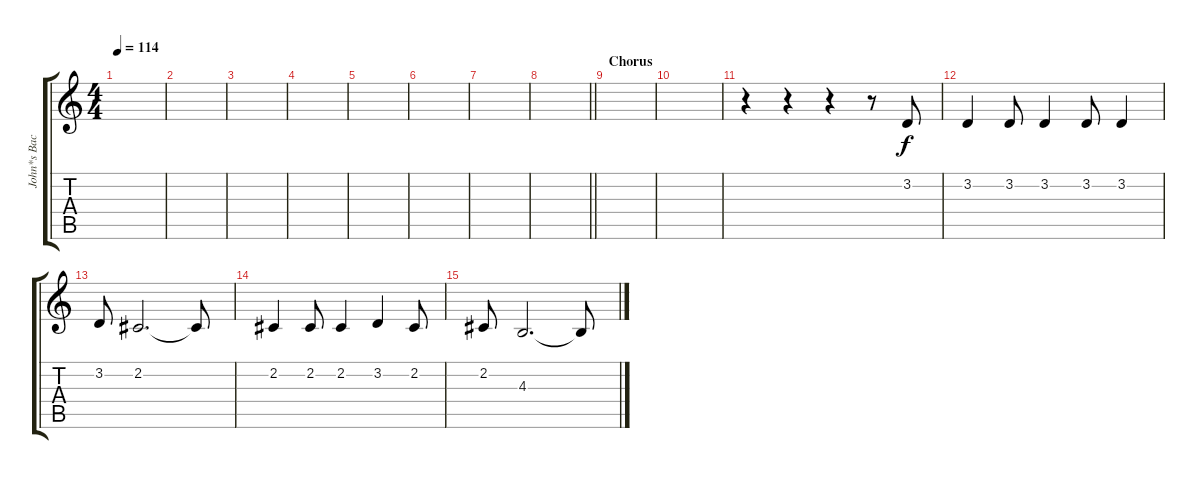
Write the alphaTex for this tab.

\track ("John*s Backup Vocals" "John*s Bac") {instrument flute}
\staff {score tabs}
\tuning (E4 B3 G3 D3 A2 E2) {hide}
\ts (4 4)
\tempo 114
\clef g2
\ks c
|
|
|
|
|
|
|
\barLineRight lightlight
|
\section ("" "Chorus")
|
|
r.4 r.4 r.4 r.8 3.2.8 |
3.2.4 3.2.8 3.2.4 3.2.8 3.2.4 |
3.2.8 2.2.2{d} 2.2{t}.8 |
2.2.4 2.2.8 2.2.4 3.2.4 2.2.8 |
2.2.8 4.3.2{d} 4.3{t}.8
